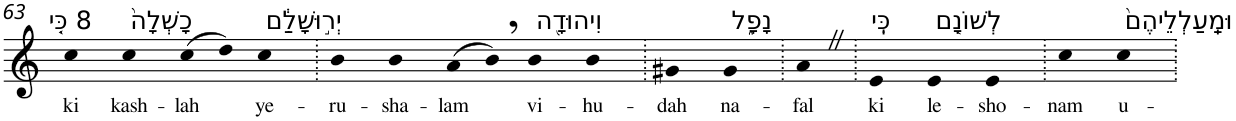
**kern	**text
*part1	*part1
*staff1	*staff1
*I"Piano	*
*I'Pno	*
!!LO:PB:g=z
*clefG2	*
*k[]	*
=63	=63
!LO:TX:a:t=8 כִּ֤י	!
!	!LO:LY:b
4cc	ki
!LO:TX:a:t=כָשְׁלָה֙	!
!	!LO:LY:b
4cc	kash-
!	!LO:LY:b
(8cc	-lah
8dd)	.
!LO:TX:a:t=יְר֣וּשָׁלִַ֔ם	!
!	!LO:LY:b
4cc	ye-
=64.	=64.
!	!LO:LY:b
4b	-ru-
!	!LO:LY:b
4b	-sha-
!	!LO:LY:b
(8a	-lam
8b,)	.
!LO:TX:a:t=וִיהוּדָ֖ה	!
!	!LO:LY:b
4b	vi-
!	!LO:LY:b
4b	-hu-
=65.	=65.
!	!LO:LY:b
4g#X	-dah
!LO:TX:a:t=נָפָ֑ל	!
!	!LO:LY:b
4g#	na-
=66.	=66.
!	!LO:LY:b
4aZ	-fal
=67.	=67.
!LO:TX:a:t=כִּֽי	!
!	!LO:LY:b
4e	ki
!LO:TX:a:t=לְשׁוֹנָ֤ם	!
!	!LO:LY:b
4e	le-
!	!LO:LY:b
4e	-sho-
=68.	=68.
!	!LO:LY:b
4cc	-nam
!LO:TX:a:t=וּמַֽעַלְלֵיהֶם֙	!
!	!LO:LY:b
4cc	u-
=.	=.
*-	*-
